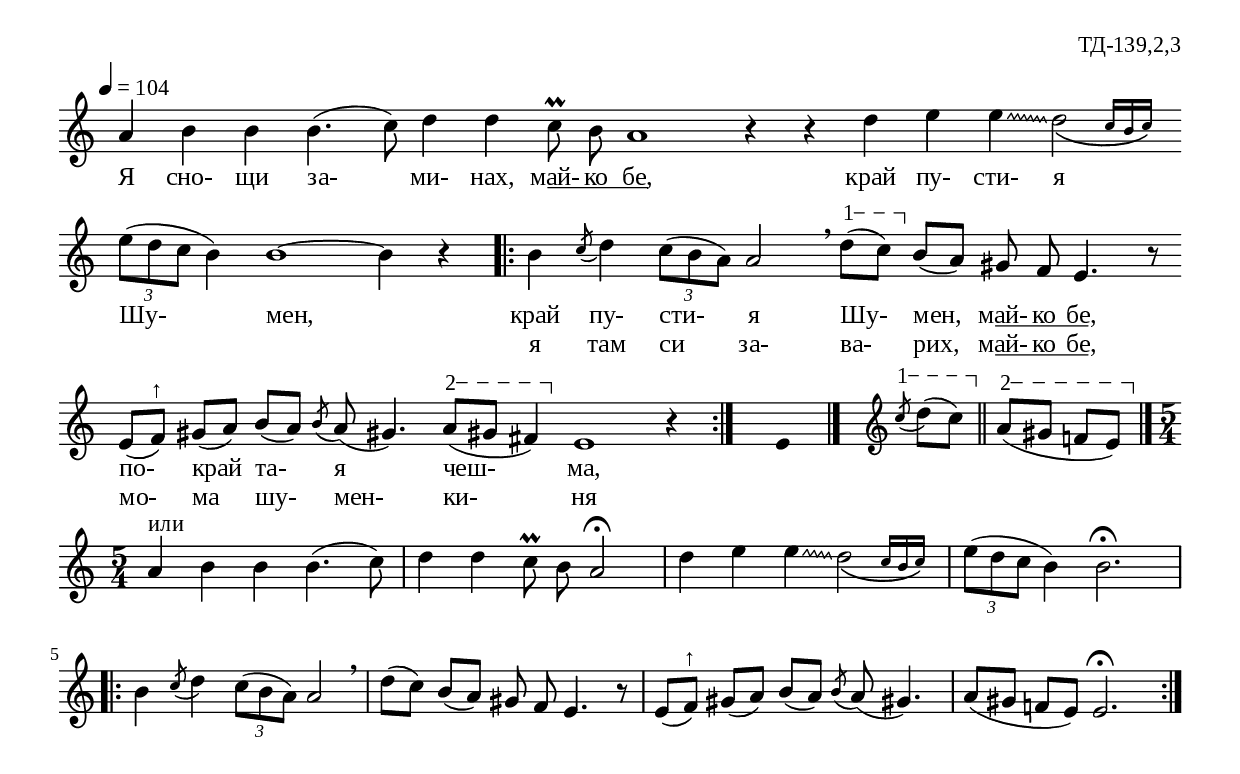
%{
td_139_2_03
%}

\include "td-preamble.ly"

showMeter = { \once \revert Staff.TimeSignature #'stencil }

\score { 
  \new Staff = "assia" \with
  { \override TimeSignature #'stencil = ##f }
{ \relative c'' {
\tempo 4 = 104
\cadenzaOn
\override Glissando #'style = #'zigzag
\phrasingSlurDown
a4 b b b4.( c8) d4 d c8\prall\noBeam b a1 r4 r
d4 e e\glissando \afterGrace d2\( { c16[ b c]\) }
\bar ""
\times 2/3 { e8[( d c] } b4) b1~ b4 r 
\bar "|:" 
b4 \acciaccatura c8 d4 \times 2/3 { c8[( b a]) } a2 \breathe
\varA
d8\startTextSpan[( c\stopTextSpan]) 
b[( a]) gis\noBeam f e4. r8
\bar ""
e8[( f^"↑"]) gis![( a]) b[( a]) \acciaccatura b8 a( gis!4.) 
\varB
a8\startTextSpan[( gis!] fis4\stopTextSpan) 
e1 r4 
 \bar ":|" 
 s4 \fixB e \fixC
 \bar "|."
s16 \clef treble
\varA
\acciaccatura c'8\startTextSpan d[( c\stopTextSpan]) \bar "||"
\varB
a8\startTextSpan[( gis!] f![ e\stopTextSpan)] 
 \bar "|."
\break
\cadenzaOff
\showMeter \time 5/4
\override Glissando #'style = #'zigzag
\phrasingSlurDown
a4^"или" b b b4.( c8) | d4 d c8\prall\noBeam b a2\fermata | 
d4 e e\glissando \afterGrace d2\( { c16[ b c]\) } |
\times 2/3 { e8[( d c] } b4) b2.\fermata 
\bar "|:" 
b4 \acciaccatura c8 d4 \times 2/3 { c8[( b a]) } a2 \breathe |
d8[( c]) b[( a]) gis\noBeam f e4. r8 |
e8[( f^"↑"]) gis![( a]) b[( a]) \acciaccatura b8 a( gis!4.) |
a8[( gis!] f![ e]) e2.\fermata
\bar ":|" 
} }
\addlyrics { Я сно- щи за- ми- нах, май- \startTextSpan ко бе, \stopTextSpan 
край пу- сти- я Шу- мен,
край пу- сти- я Шу- мен, май- \startTextSpan ко бе, \stopTextSpan 
по- край та- я чеш- ма, }
\addlyrics { " " " " " " " " " " " " " " " " " " " " " " " " " " " " " "
я там си за- ва- рих, май- \startTextSpan ко бе, \stopTextSpan 
мо- ма шу- мен- ки- ня }
%
\layout {
%%   \context { \Staff \remove "Time_signature_engraver" } 
  indent = #0
  line-width = 190\mm
  ragged-right=##f
\context {
      \Lyrics
      \consists "Text_spanner_engraver"
      \override TextSpanner #'direction = #DOWN
      \override TextSpanner #'style = #'line    
      \override TextSpanner #'outside-staff-priority = ##f
      \override TextSpanner #'padding = #0.2 % sets the distance of the line from the lyrics
      \override TextSpanner #'bound-details =
      #`((left . ((Y . 0)
                  (padding . 0)
                  (attach-dir . ,LEFT)))
         (left-broken . ((end-on-note . #t)))
         (right . ((Y . 0)
                   (padding . 0)
                   (attach-dir . ,RIGHT))))
    }
  
}
%
\midi { 
	\context {
		\Score tempoWholesPerMinute = #(ly:make-moment 104 4)
		}
	}
}
%
\header{
  opus = "ТД-139,2,3"
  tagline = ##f
}


